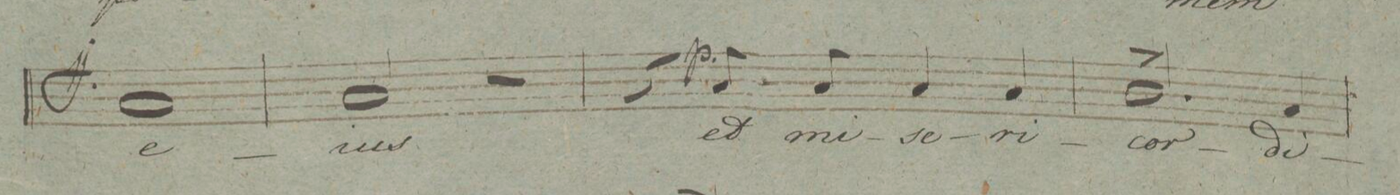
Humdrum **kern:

**kern	**text	**dynam
*I"Tenore.	*	*
*clefC4	*	*
*k[]	*	*
*met(c|)	*	*
*M2/2	*	*
1G/	e-	ff
=57	=57	=57
2G/	-ius	.
2r	.	.
=58	=58	=58
4r	.	.
.	.	p
8G/	et	.
8G/	mi-	.
4G/	-se-	.
4G/	-ri-	.
=59	=59	=59
2.A^>/	-cor-	.
4G/	-di-	.
=60	=60	=60
*-	*-	*-
